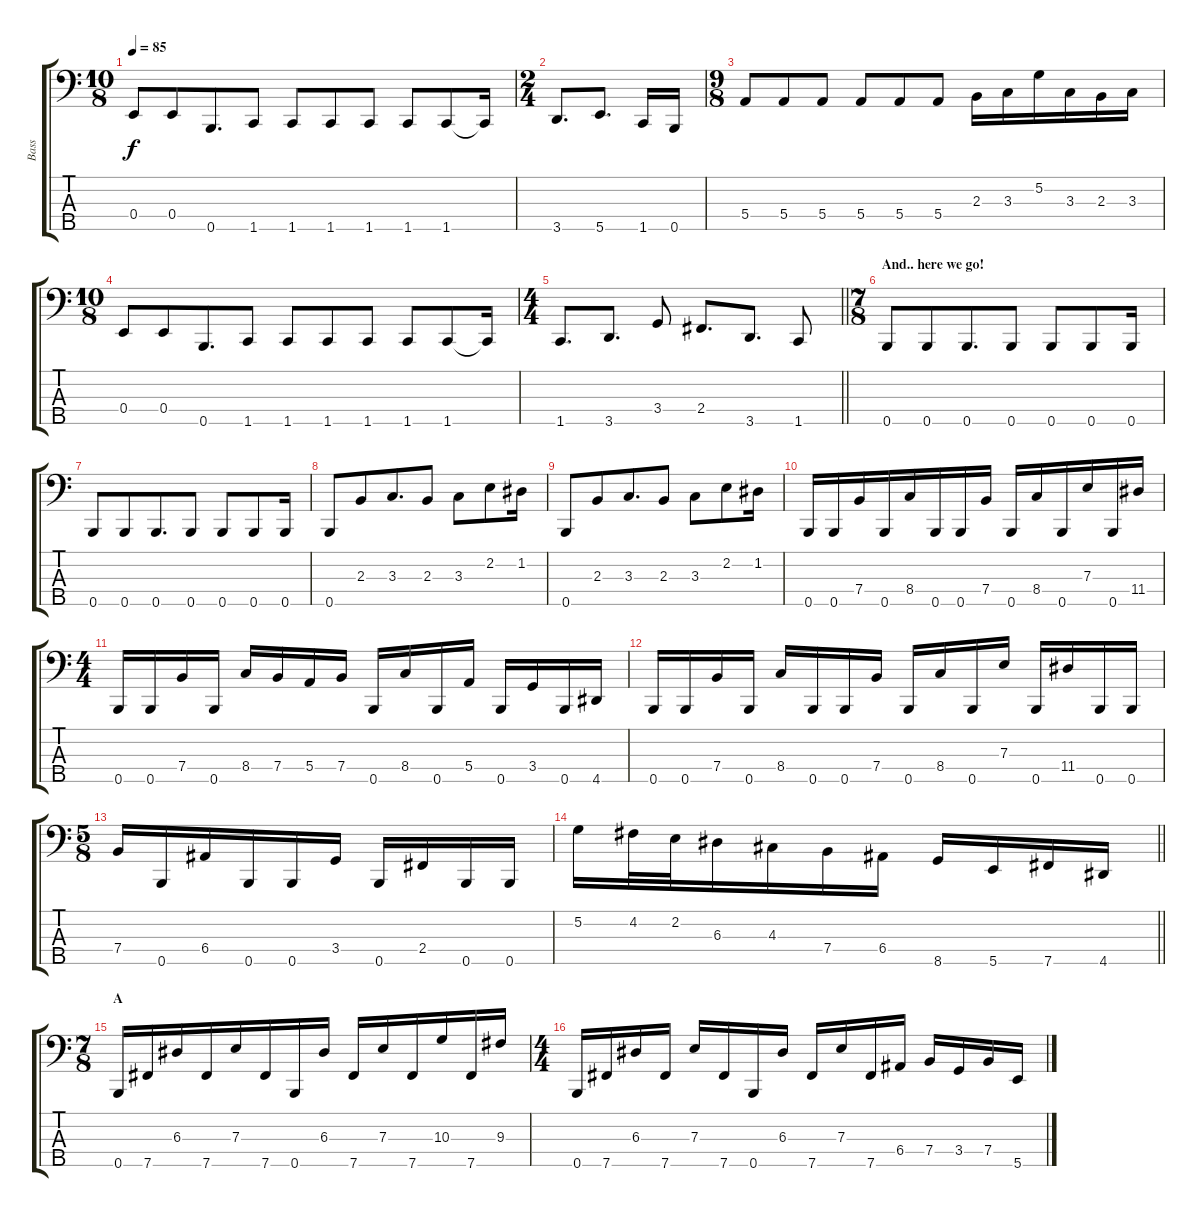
\track ("Bass" "Bass") {instrument electricbassfinger}
\staff {score tabs}
\tuning (G2 D2 A1 E1 B0) {hide}
\ts (10 8)
\tempo 85
\clef f4
\ks c
0.4.8{dy f} 0.4.8 0.5.8{d} 1.5.8 1.5.8 1.5.8 1.5.8 1.5.8 1.5.8 1.5{t}.16 |
\ts (2 4)
3.5.8{d} 5.5.8{d} 1.5.16 0.5.16 |
\ts (9 8)
5.4.8 5.4.8 5.4.8 5.4.8 5.4.8 5.4.8 2.3.16 3.3.16 5.2.16 3.3.16 2.3.16 3.3.16 |
\ts (10 8)
0.4.8 0.4.8 0.5.8{d} 1.5.8 1.5.8 1.5.8 1.5.8 1.5.8 1.5.8 1.5{t}.16 |
\ts (4 4)
\barLineRight lightlight
1.5.8{d} 3.5.8{d} 3.4.8 2.4.8{d} 3.5.8{d} 1.5.8 |
\ts (7 8)
\section ("" "And.. here we go!")
0.5.8 0.5.8 0.5.8{d} 0.5.8 0.5.8 0.5.8 0.5.16 |
0.5.8 0.5.8 0.5.8{d} 0.5.8 0.5.8 0.5.8 0.5.16 |
0.5.8 2.3.8 3.3.8{d} 2.3.8 3.3.8 2.2.8 1.2.16 |
0.5.8 2.3.8 3.3.8{d} 2.3.8 3.3.8 2.2.8 1.2.16 |
0.5.16 0.5.16 7.4.16 0.5.16 8.4.16 0.5.16 0.5.16 7.4.16 0.5.16 8.4.16 0.5.16 7.3.16 0.5.16 11.4.16 |
\ts (4 4)
0.5.16 0.5.16 7.4.16 0.5.16 8.4.16 7.4.16 5.4.16 7.4.16 0.5.16 8.4.16 0.5.16 5.4.16 0.5.16 3.4.16 0.5.16 4.5.16 |
0.5.16 0.5.16 7.4.16 0.5.16 8.4.16 0.5.16 0.5.16 7.4.16 0.5.16 8.4.16 0.5.16 7.3.16 0.5.16 11.4.16 0.5.16 0.5.16 |
\ts (5 8)
7.4.16 0.5.16 6.4.16 0.5.16 0.5.16 3.4.16 0.5.16 2.4.16 0.5.16 0.5.16 |
\barLineRight lightlight
5.2.16 4.2.32 2.2.32 6.3.16 4.3.16 7.4.16 6.4.16 8.5.16 5.5.16 7.5.16 4.5.16 |
\ts (7 8)
\section ("" "A")
0.5.16 7.5.16 6.3.16 7.5.16 7.3.16 7.5.16 0.5.16 6.3.16 7.5.16 7.3.16 7.5.16 10.3.16 7.5.16 9.3.16 |
\ts (4 4)
0.5.16 7.5.16 6.3.16 7.5.16 7.3.16 7.5.16 0.5.16 6.3.16 7.5.16 7.3.16 7.5.16 6.4.16 7.4.16 3.4.16 7.4.16 5.5.16
